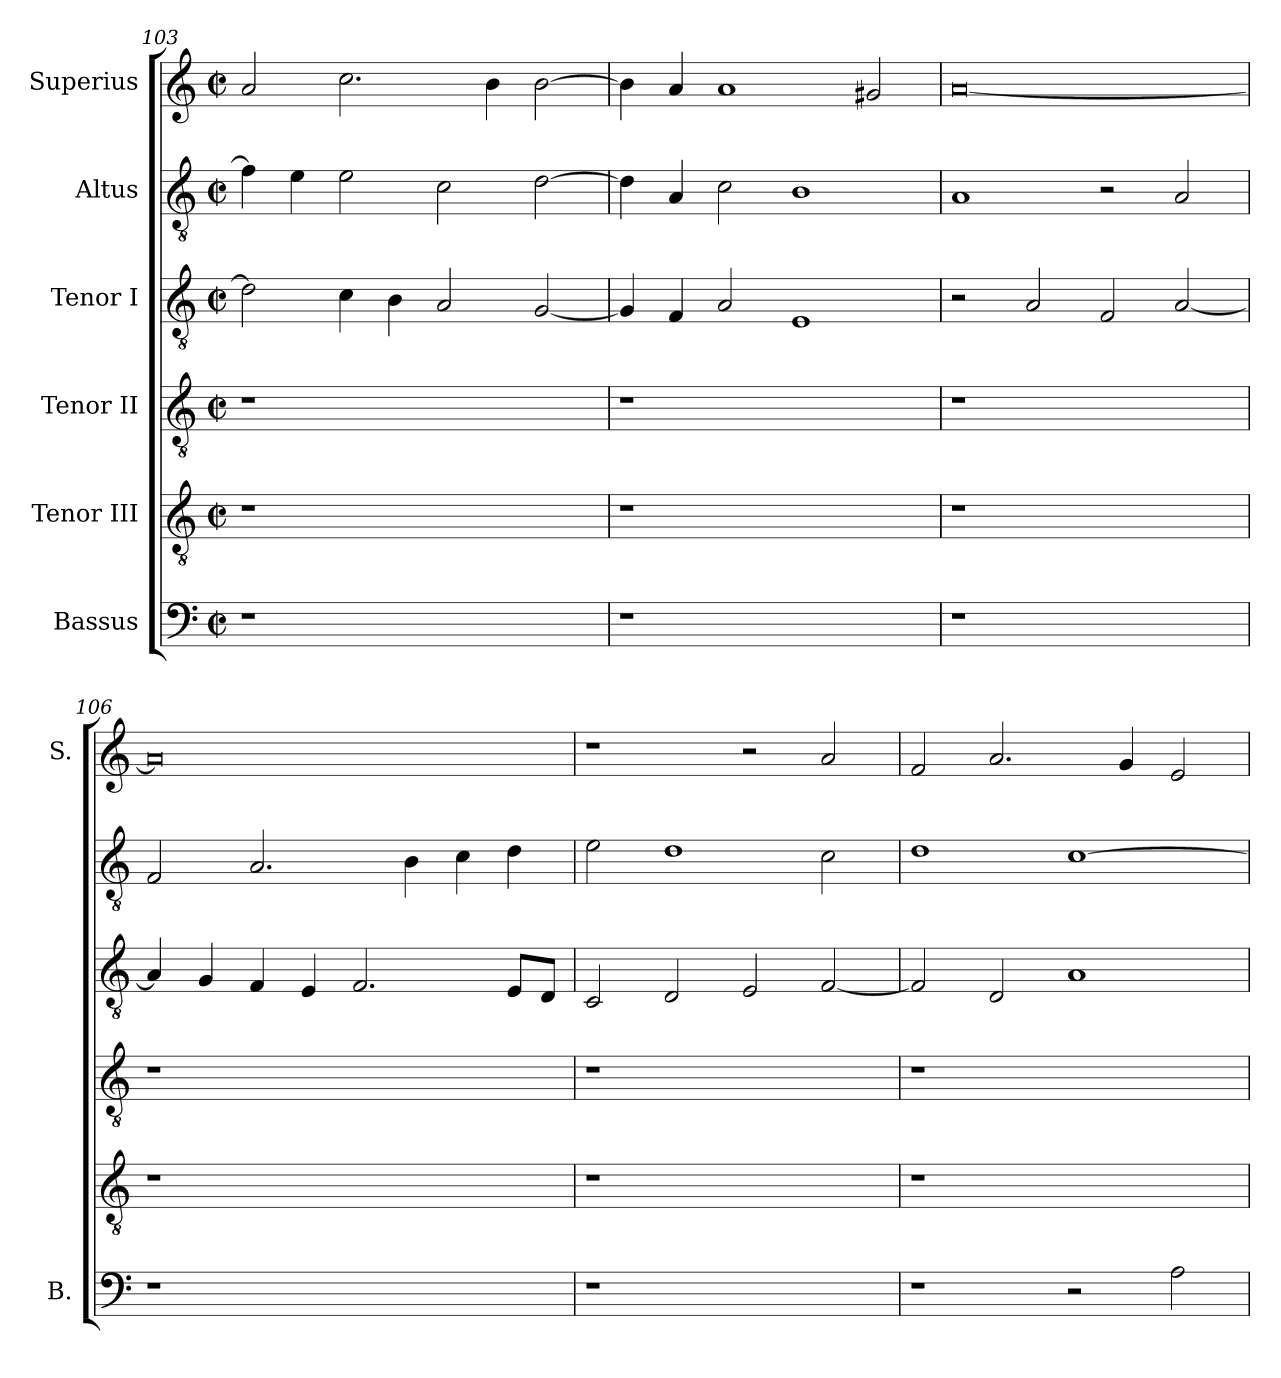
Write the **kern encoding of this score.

**kern	**kern	**kern	**kern	**kern	**kern
*part6	*part5	*part4	*part3	*part2	*part1
*staff6	*staff5	*staff4	*staff3	*staff2	*staff1
*I"Bassus	*I"Tenor III	*I"Tenor II	*I"Tenor I	*I"Altus	*I"Superius
*I'B.	*	*	*	*	*I'S.
*clefF4	*clefGv2	*clefGv2	*clefGv2	*clefGv2	*clefG2
*	*ITrd7c12	*ITrd7c12	*ITrd7c12	*ITrd7c12	*
*k[]	*k[]	*k[]	*k[]	*k[]	*k[]
*C:	*C:	*C:	*C:	*C:	*C:
*M2/2	*M2/2	*M2/2	*M2/2	*M2/2	*M2/2
*met(c|)	*met(c|)	*met(c|)	*met(c|)	*met(c|)	*met(c|)
=103	=103	=103	=103	=103	=103
!LO:N:vis=1	!LO:N:vis=1	!LO:N:vis=1	!	!	!
1r	1r	1r	2Di\]	4Fi\]	2ai/
.	.	.	.	4Ei\	.
.	.	.	4Ci\	2Ei\	2.cci\
.	.	.	4BBi\	.	.
1ryy	1ryy	1ryy	2AAi/	2Ci\	.
.	.	.	.	.	4bi\
.	.	.	[<2GGi/	[>2Di\	[>2bi\
!!LO:PB:g=z
=104	=104	=104	=104	=104	=104
!LO:N:vis=1	!LO:N:vis=1	!LO:N:vis=1	!	!	!
1r	1r	1r	4GGi/]	4Di\]	4bi\]
.	.	.	4FFi/	4AAi/	4ai/
.	.	.	2AAi/	2Ci\	1ai
1ryy	1ryy	1ryy	1EEi	1BBi	.
.	.	.	.	.	2g#Xi/
=105	=105	=105	=105	=105	=105
!LO:N:vis=1	!LO:N:vis=1	!LO:N:vis=1	!	!	!
1r	1r	1r	2r	1AAi	[<0ai
.	.	.	2AAi/	.	.
1ryy	1ryy	1ryy	2FFi/	2r	.
.	.	.	[<2AAi/	2AAi/	.
=106	=106	=106	=106	=106	=106
!LO:N:vis=1	!LO:N:vis=1	!LO:N:vis=1	!	!	!
1r	1r	1r	4AAi/]	2FFi/	0ai]
.	.	.	4GGi/	.	.
.	.	.	4FFi/	2.AAi/	.
.	.	.	4EEi/	.	.
1ryy	1ryy	1ryy	2.FFi/	.	.
.	.	.	.	4BBi\	.
.	.	.	.	4Ci\	.
.	.	.	8EEi/L	4Di\	.
.	.	.	8DDi/J	.	.
=107	=107	=107	=107	=107	=107
!LO:N:vis=1	!LO:N:vis=1	!LO:N:vis=1	!	!	!
1r	1r	1r	2CCi/	2Ei\	1r
.	.	.	2DDi/	1Di	.
1ryy	1ryy	1ryy	2EEi/	.	2r
.	.	.	[<2FFi/	2Ci\	2ai/
=108	=108	=108	=108	=108	=108
!	!LO:N:vis=1	!LO:N:vis=1	!	!	!
1r	1r	1r	2FFi/]	1Di	2fi/
.	.	.	2DDi/	.	2.ai/
2r	1ryy	1ryy	1AAi	[>1Ci	.
.	.	.	.	.	4gi/
2Ai\	.	.	.	.	2ei/
=	=	=	=	=	=
*-	*-	*-	*-	*-	*-
